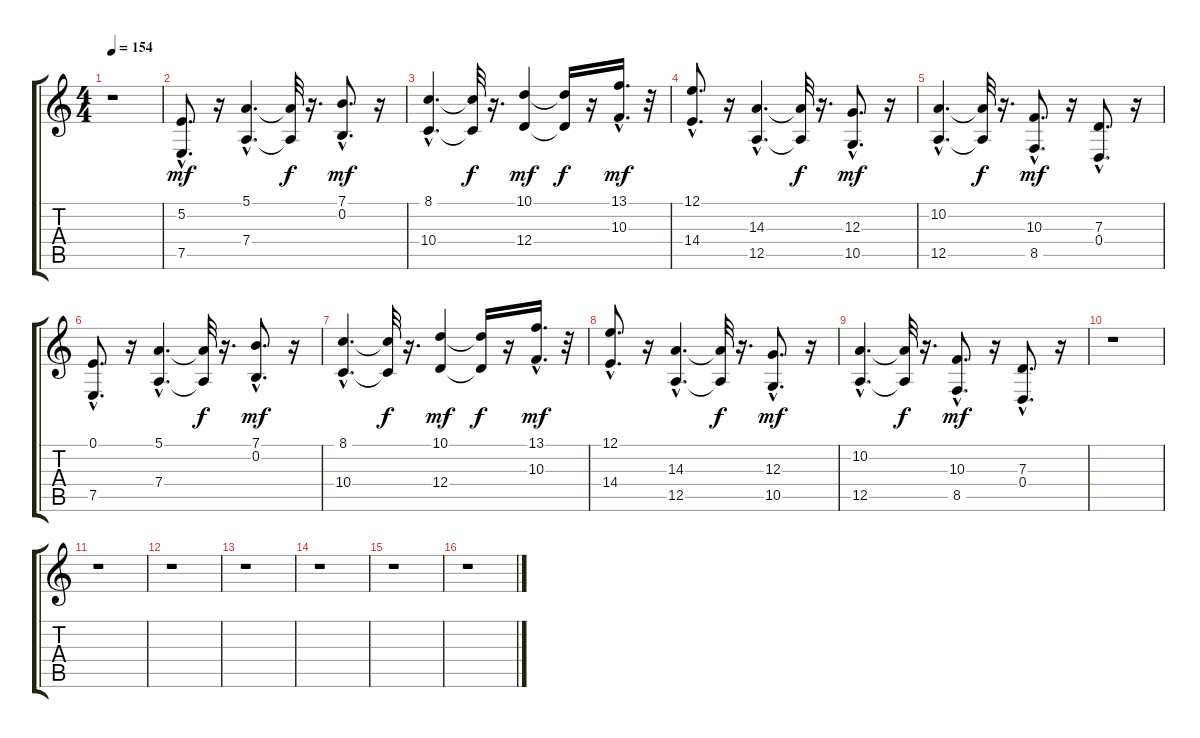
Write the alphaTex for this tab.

\track "" {instrument frenchhorn}
\staff {score tabs}
\tuning (E4 B3 G3 D3 A2 E2) {hide}
\ts (4 4)
\tempo 154
\clef g2
\ks c
r.1{dy mf} |
(5.2{hac} 7.5{hac}).8{d} r.16 (5.1{hac} 7.4{hac}).4{d} (5.1{t} 7.4{t}).32{dy f} r.16{d} (7.1{hac} 0.2{hac}).8{d dy mf} r.16 |
(8.1{hac} 10.4{hac}).4{d} (8.1{t} 10.4{t}).32{dy f} r.16{d} (10.1 12.4).4{dy mf} (10.1{t} 12.4{t}).16{dy f} r.16 (13.1{hac} 10.3{hac}).16{d dy mf} r.32 |
(12.1{hac} 14.4{hac}).8{d} r.16 (14.3{hac} 12.5{hac}).4{d} (14.3{t} 12.5{t}).32{dy f} r.16{d} (12.3{hac} 10.5{hac}).8{d dy mf} r.16 |
(10.2{hac} 12.5{hac}).4{d} (10.2{t} 12.5{t}).32{dy f} r.16{d} (10.3{hac} 8.5{hac}).8{d dy mf} r.16 (7.3{hac} 0.4{hac}).8{d} r.16 |
(0.1{hac} 7.5{hac}).8{d} r.16 (5.1{hac} 7.4{hac}).4{d} (5.1{t} 7.4{t}).32{dy f} r.16{d} (7.1{hac} 0.2{hac}).8{d dy mf} r.16 |
(8.1{hac} 10.4{hac}).4{d} (8.1{t} 10.4{t}).32{dy f} r.16{d} (10.1 12.4).4{dy mf} (10.1{t} 12.4{t}).16{dy f} r.16 (13.1{hac} 10.3{hac}).16{d dy mf} r.32 |
(12.1{hac} 14.4{hac}).8{d} r.16 (14.3{hac} 12.5{hac}).4{d} (14.3{t} 12.5{t}).32{dy f} r.16{d} (12.3{hac} 10.5{hac}).8{d dy mf} r.16 |
(10.2{hac} 12.5{hac}).4{d} (10.2{t} 12.5{t}).32{dy f} r.16{d} (10.3{hac} 8.5{hac}).8{d dy mf} r.16 (7.3{hac} 0.4{hac}).8{d} r.16 |
r.1 |
r.1 |
r.1 |
r.1 |
r.1 |
r.1 |
r.1
